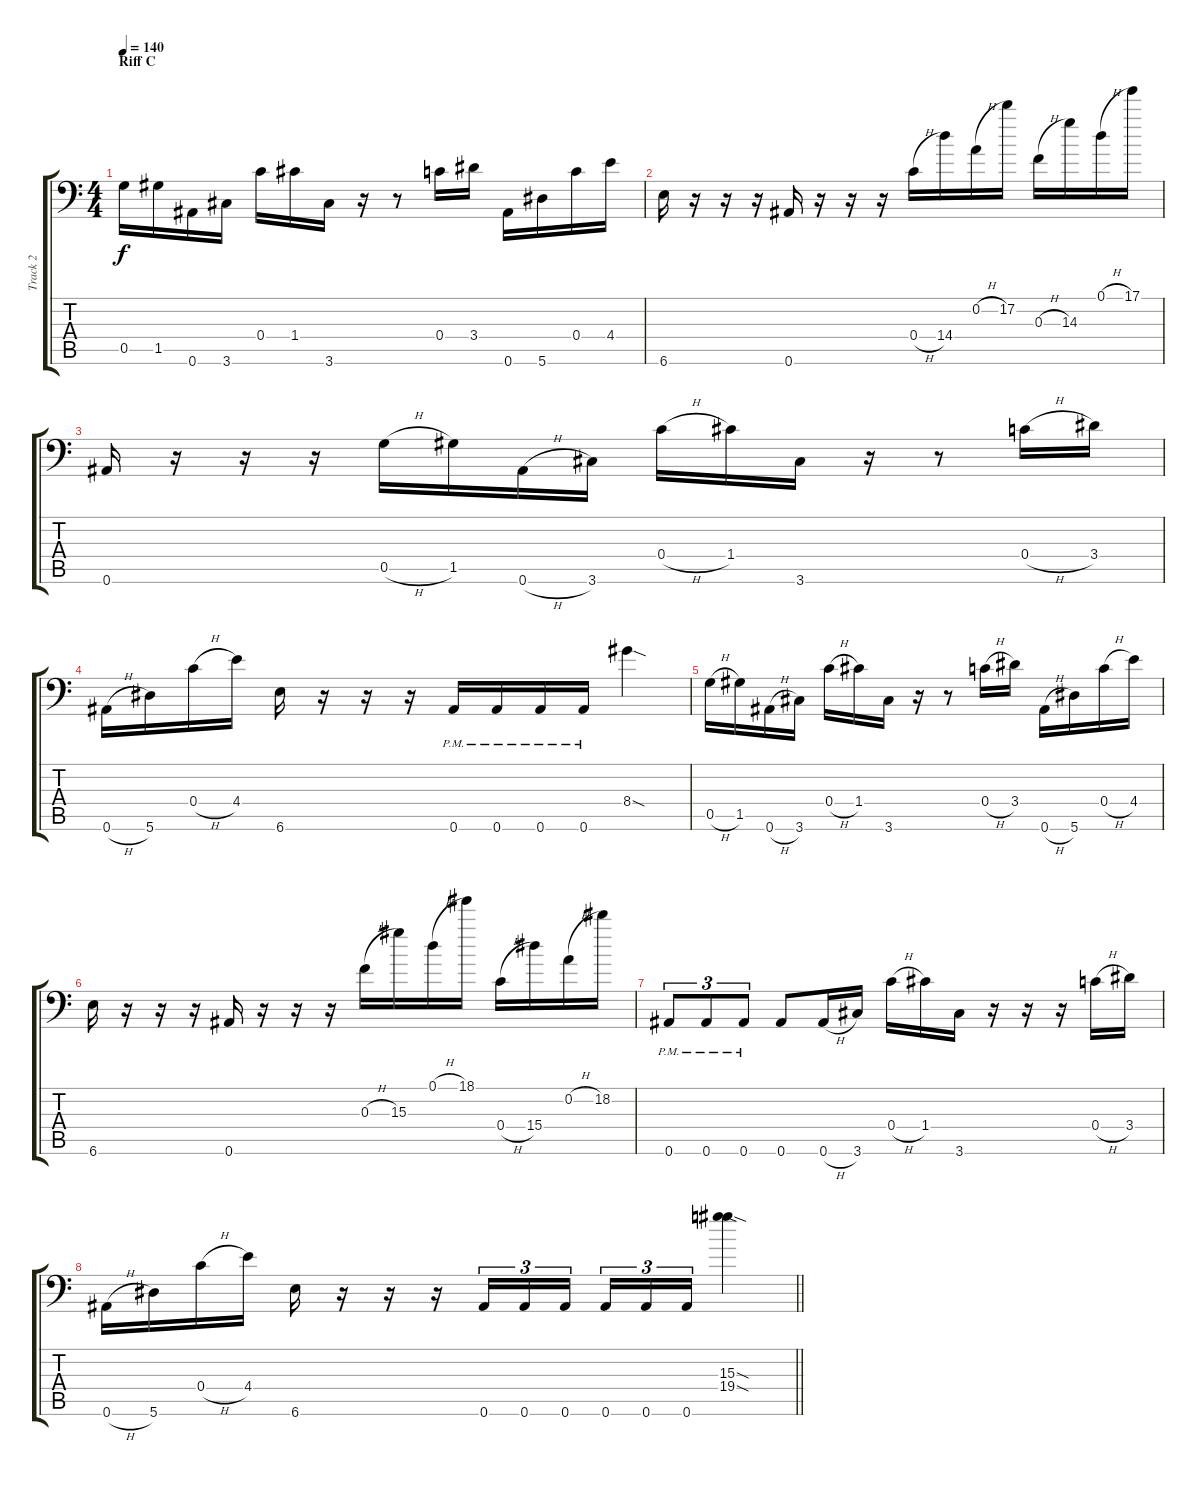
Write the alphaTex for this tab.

\track ("Track 2" "Track 2") {instrument distortionguitar}
\staff {score tabs}
\tuning (D4 A3 F3 C3 G2 Bb1) {hide}
\ts (4 4)
\section ("" "Riff C")
\tempo 140
\clef f4
\ks c
0.5.16{dy f} 1.5.16 0.6.16 3.6.16 0.4.16 1.4.16 3.6.16 r.16 r.8 0.4.16 3.4.16 0.6.16 5.6.16 0.4.16 4.4.16 |
6.6.16 r.16 r.16 r.16 0.6.16 r.16 r.16 r.16 0.4{h}.16 14.4.16 0.2{h}.16 17.2.16 0.3{h}.16 14.3.16 0.1{h}.16 17.1.16 |
0.6.16 r.16 r.16 r.16 0.5{h}.16 1.5.16 0.6{h}.16 3.6.16 0.4{h}.16 1.4.16 3.6.16 r.16 r.8 0.4{h}.16 3.4.16 |
0.6{h}.16 5.6.16 0.4{h}.16 4.4.16 6.6.16 r.16 r.16 r.16 0.6{pm}.16 0.6{pm}.16 0.6{pm}.16 0.6{pm}.16 8.4{sod}.4 |
0.5{h}.16 1.5.16 0.6{h}.16 3.6.16 0.4{h}.16 1.4.16 3.6.16 r.16 r.8 0.4{h}.16 3.4.16 0.6{h}.16 5.6.16 0.4{h}.16 4.4.16 |
6.6.16 r.16 r.16 r.16 0.6.16 r.16 r.16 r.16 0.3{h}.16 15.3.16 0.1{h}.16 18.1.16 0.4{h}.16 15.4.16 0.2{h}.16 18.2.16 |
0.6{pm}.8{tu (3 2)} 0.6{pm}.8{tu (3 2)} 0.6{pm}.8{tu (3 2)} 0.6.8 0.6{h}.16 3.6.16 0.4{h}.16 1.4.16 3.6.16 r.16 r.16 r.16 0.4{h}.16 3.4.16 |
\barLineRight lightlight
0.6{h}.16 5.6.16 0.4{h}.16 4.4.16 6.6.16 r.16 r.16 r.16 0.6.16{tu (3 2)} 0.6.16{tu (3 2)} 0.6.16{tu (3 2) beam splitsecondary} 0.6.16{tu (3 2)} 0.6.16{tu (3 2)} 0.6.16{tu (3 2)} (15.3{sod} 19.4{sod}).4
